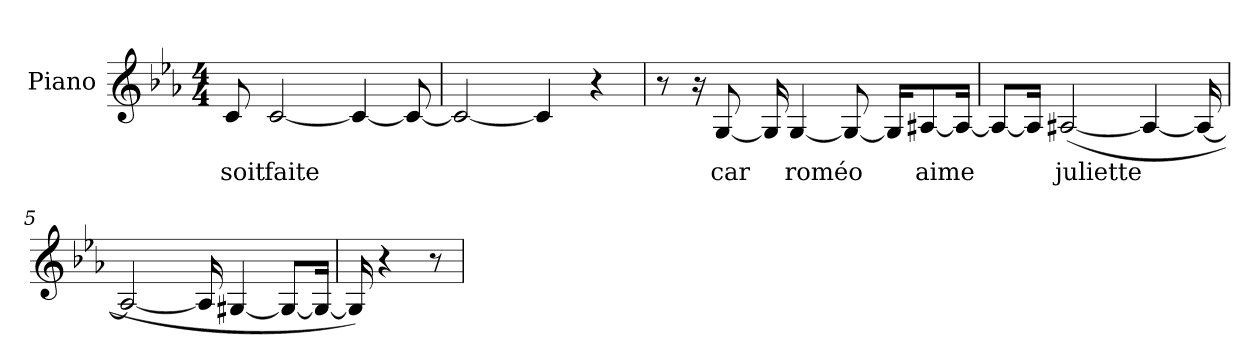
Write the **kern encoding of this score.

**kern	**text
*part1	*part1
*staff1	*staff1
*I"Piano	*
*I'Pno	*
*clefG2	*
*k[b-e-a-]	*
*c:	*
*M4/4	*
*MM120	*
=1	=1
8c	soit
[2c	faite
4c_	.
8c_	.
=2	=2
2c_	.
4c]	.
4r	.
=3	=3
8r	.
16r	.
[8G	car
16G]	.
[4G	roméo
8G_	.
16G/KL]	.
[8A#/	aime
16A#/Jk_	.
=4	=4
8A#/L_	.
16A#/Jk]	.
([2A#	juliette
4A#_	.
16A#_	.
=5	=5
2A#_	.
16A#]	.
[4G#	.
8G#/L_	.
16G#/Jk_	.
=6	=6
16G#])	.
4r	.
8r	.
=	=
*-	*-
